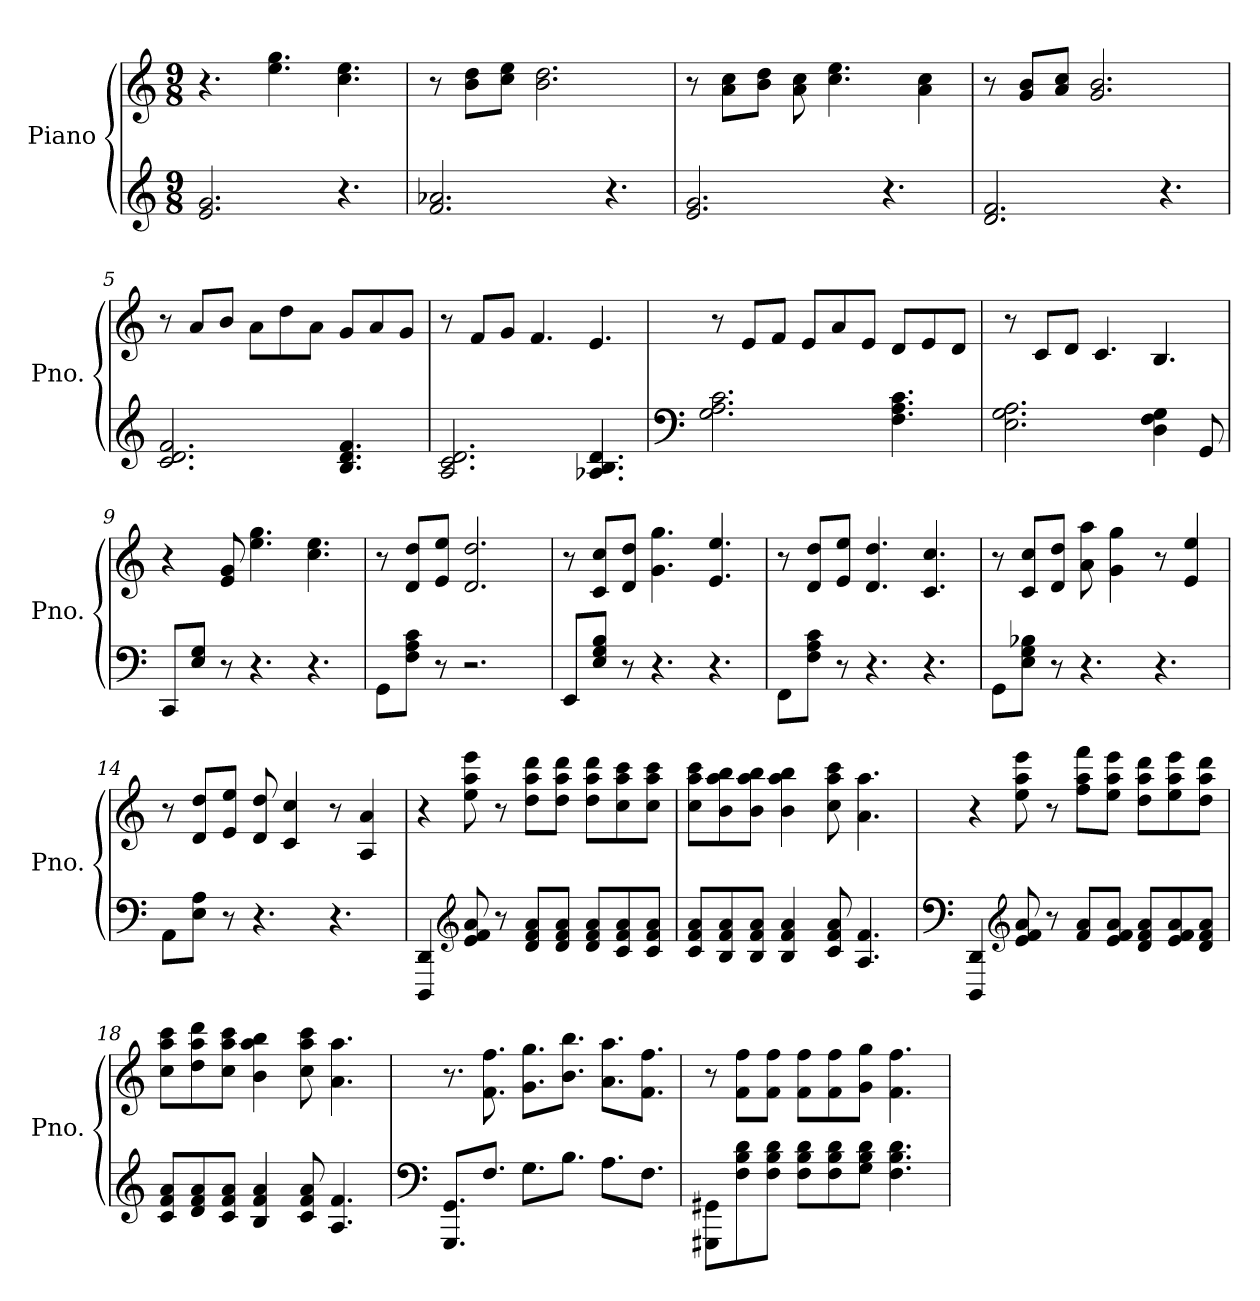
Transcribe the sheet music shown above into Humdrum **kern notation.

**kern	**kern
*part1	*part1
*staff2	*staff1
*I"Piano	*
*I'Pno.	*
*clefG2	*clefG2
*k[]	*k[]
*M9/8	*M9/8
*MM108	*MM108
=1	=1
2.e/ 2.g/	4.r
.	4.ee\ 4.gg\
4.r	4.cc\ 4.ee\
=2	=2
2.f/ 2.a-X/	8r
.	8b\ 8dd\L
.	8cc\ 8ee\J
.	2.b\ 2.dd\
4.r	.
=3	=3
2.e/ 2.g/	8r
.	8a\ 8cc\L
.	8b\ 8dd\J
.	8a\ 8cc\
.	4.cc\ 4.ee\
4.r	.
.	4a\ 4cc\
=4	=4
2.d/ 2.f/	8r
.	8g/ 8b/L
.	8a/ 8cc/J
.	2.g/ 2.b/
4.r	.
=5	=5
2.c/ 2.d/ 2.f/	8r
.	8a/L
.	8b/J
.	8a\L
.	8dd\
.	8a\J
4.B/ 4.d/ 4.f/	8g/L
.	8a/
.	8g/J
=6	=6
2.A/ 2.c/ 2.d/	8r
.	8f/L
.	8g/J
.	4.f/
4.A-X/ 4.B/ 4.d/	4.e/
!!LO:LB:g=z
=7	=7
*clefF4	*
2.G\ 2.A\ 2.c\	8r
.	8e/L
.	8f/J
.	8e/L
.	8a/
.	8e/J
4.F\ 4.A\ 4.c\	8d/L
.	8e/
.	8d/J
=8	=8
2.E\ 2.G\ 2.A\	8r
.	8c/L
.	8d/J
.	4.c/
4D\ 4F\ 4G\	4.B/
8GG/	.
=9	=9
8CC/L	4r
8E/ 8G/J	.
8r	8e/ 8g/
4.r	4.ee\ 4.gg\
4.r	4.cc\ 4.ee\
=10	=10
8GG\L	8r
8F\ 8A\ 8c\J	8d/ 8dd/L
8r	8e/ 8ee/J
2.r	2.d/ 2.dd/
=11	=11
8EE/L	8r
8E/ 8G/ 8B/J	8c/ 8cc/L
8r	8d/ 8dd/J
4.r	4.g\ 4.gg\
4.r	4.e/ 4.ee/
=12	=12
8FF\L	8r
8F\ 8A\ 8c\J	8d/ 8dd/L
8r	8e/ 8ee/J
4.r	4.d/ 4.dd/
4.r	4.c/ 4.cc/
!!LO:LB:g=z
=13	=13
8GG\L	8r
8E\ 8G\ 8B-X\J	8c/ 8cc/L
8r	8d/ 8dd/J
4.r	8a\ 8aa\
.	4g\ 4gg\
4.r	8r
.	4e/ 4ee/
=14	=14
8AA\L	8r
8E\ 8A\J	8d/ 8dd/L
8r	8e/ 8ee/J
4.r	8d/ 8dd/
.	4c/ 4cc/
4.r	8r
.	4A/ 4a/
=15	=15
4DDD/ 4DD/	4r
*clefG2	*
8e/ 8f/ 8a/	8ee\ 8aa\ 8eee\
8r	8r
8d/ 8f/ 8a/L	8dd\ 8aa\ 8ddd\L
8d/ 8f/ 8a/J	8dd\ 8aa\ 8ddd\J
8d/ 8f/ 8a/L	8dd\ 8aa\ 8ddd\L
8c/ 8f/ 8a/	8cc\ 8aa\ 8ccc\
8c/ 8f/ 8a/J	8cc\ 8aa\ 8ccc\J
=16	=16
8c/ 8f/ 8a/L	8cc\ 8aa\ 8ccc\L
8B/ 8f/ 8a/	8b\ 8aa\ 8bb\
8B/ 8f/ 8a/J	8b\ 8aa\ 8bb\J
4B/ 4f/ 4a/	4b\ 4aa\ 4bb\
8c/ 8f/ 8a/	8cc\ 8aa\ 8ccc\
4.A/ 4.f/	4.a\ 4.aa\
!!LO:LB:g=z
=17	=17
*clefF4	*
4DDD/ 4DD/	4r
*clefG2	*
8e/ 8f/ 8a/	8ee\ 8aa\ 8eee\
8r	8r
8f/ 8a/L	8ff\ 8aa\ 8fff\L
8e/ 8f/ 8a/J	8ee\ 8aa\ 8eee\J
8d/ 8f/ 8a/L	8dd\ 8aa\ 8ddd\L
8e/ 8f/ 8a/	8ee\ 8aa\ 8eee\
8d/ 8f/ 8a/J	8dd\ 8aa\ 8ddd\J
=18	=18
8c/ 8f/ 8a/L	8cc\ 8aa\ 8ccc\L
8d/ 8f/ 8a/	8dd\ 8aa\ 8ddd\
8c/ 8f/ 8a/J	8cc\ 8aa\ 8ccc\J
4B/ 4f/ 4a/	4b\ 4aa\ 4bb\
8c/ 8f/ 8a/	8cc\ 8aa\ 8ccc\
4.A/ 4.f/	4.a\ 4.aa\
=19	=19
*clefF4	*
8.GGG/ 8.GG/L	8.r
8.F/J	8.f\ 8.ff\
8.G\L	8.g\ 8.gg\L
8.B\J	8.b\ 8.bb\J
8.A\L	8.a\ 8.aa\L
8.F\J	8.f\ 8.ff\J
!!LO:LB:g=z
=20	=20
8GGG#X\ 8GG#X\L	8r
8F\ 8B\ 8d\	8f\ 8ff\L
8F\ 8B\ 8d\J	8f\ 8ff\J
8F\ 8B\ 8d\L	8f\ 8ff\L
8F\ 8B\ 8d\	8f\ 8ff\
8G\ 8B\ 8d\J	8g\ 8gg\J
4.F\ 4.B\ 4.d\	4.f\ 4.ff\
=	=
*-	*-
